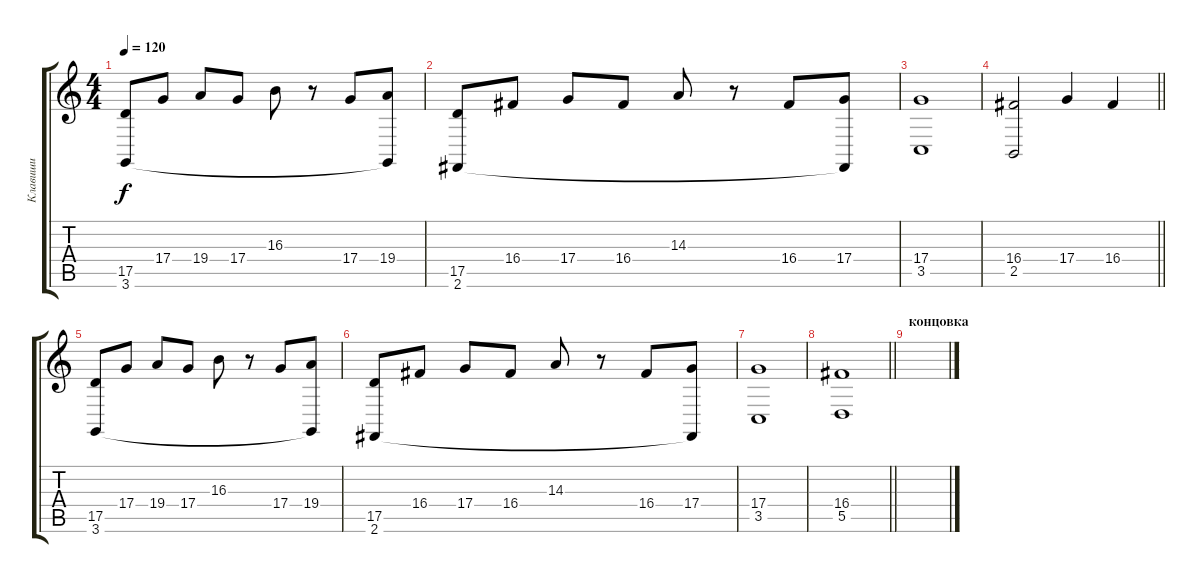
\track ("Клавиши" "Клавиши") {instrument tremolostrings}
\staff {score tabs}
\tuning (E4 B3 G3 D3 A2 E2) {hide}
\ts (4 4)
\section ("" "")
\tempo 120
\clef g2
\ks c
(17.5 3.6).8{dy f} 17.4.8 19.4.8 17.4.8 16.3.8 r.8 17.4.8 (19.4 3.6{t}).8 |
(17.5 2.6).8 16.4.8 17.4.8 16.4.8 14.3.8 r.8 16.4.8 (17.4 2.6{t}).8 |
(17.4 3.5).1 |
\barLineRight lightlight
(16.4 2.5).2 17.4.4 16.4.4 |
(17.5 3.6).8 17.4.8 19.4.8 17.4.8 16.3.8 r.8 17.4.8 (19.4 3.6{t}).8 |
(17.5 2.6).8 16.4.8 17.4.8 16.4.8 14.3.8 r.8 16.4.8 (17.4 2.6{t}).8 |
(17.4 3.5).1 |
\barLineRight lightlight
(16.4 5.5).1 |
\section ("" "концовка")
